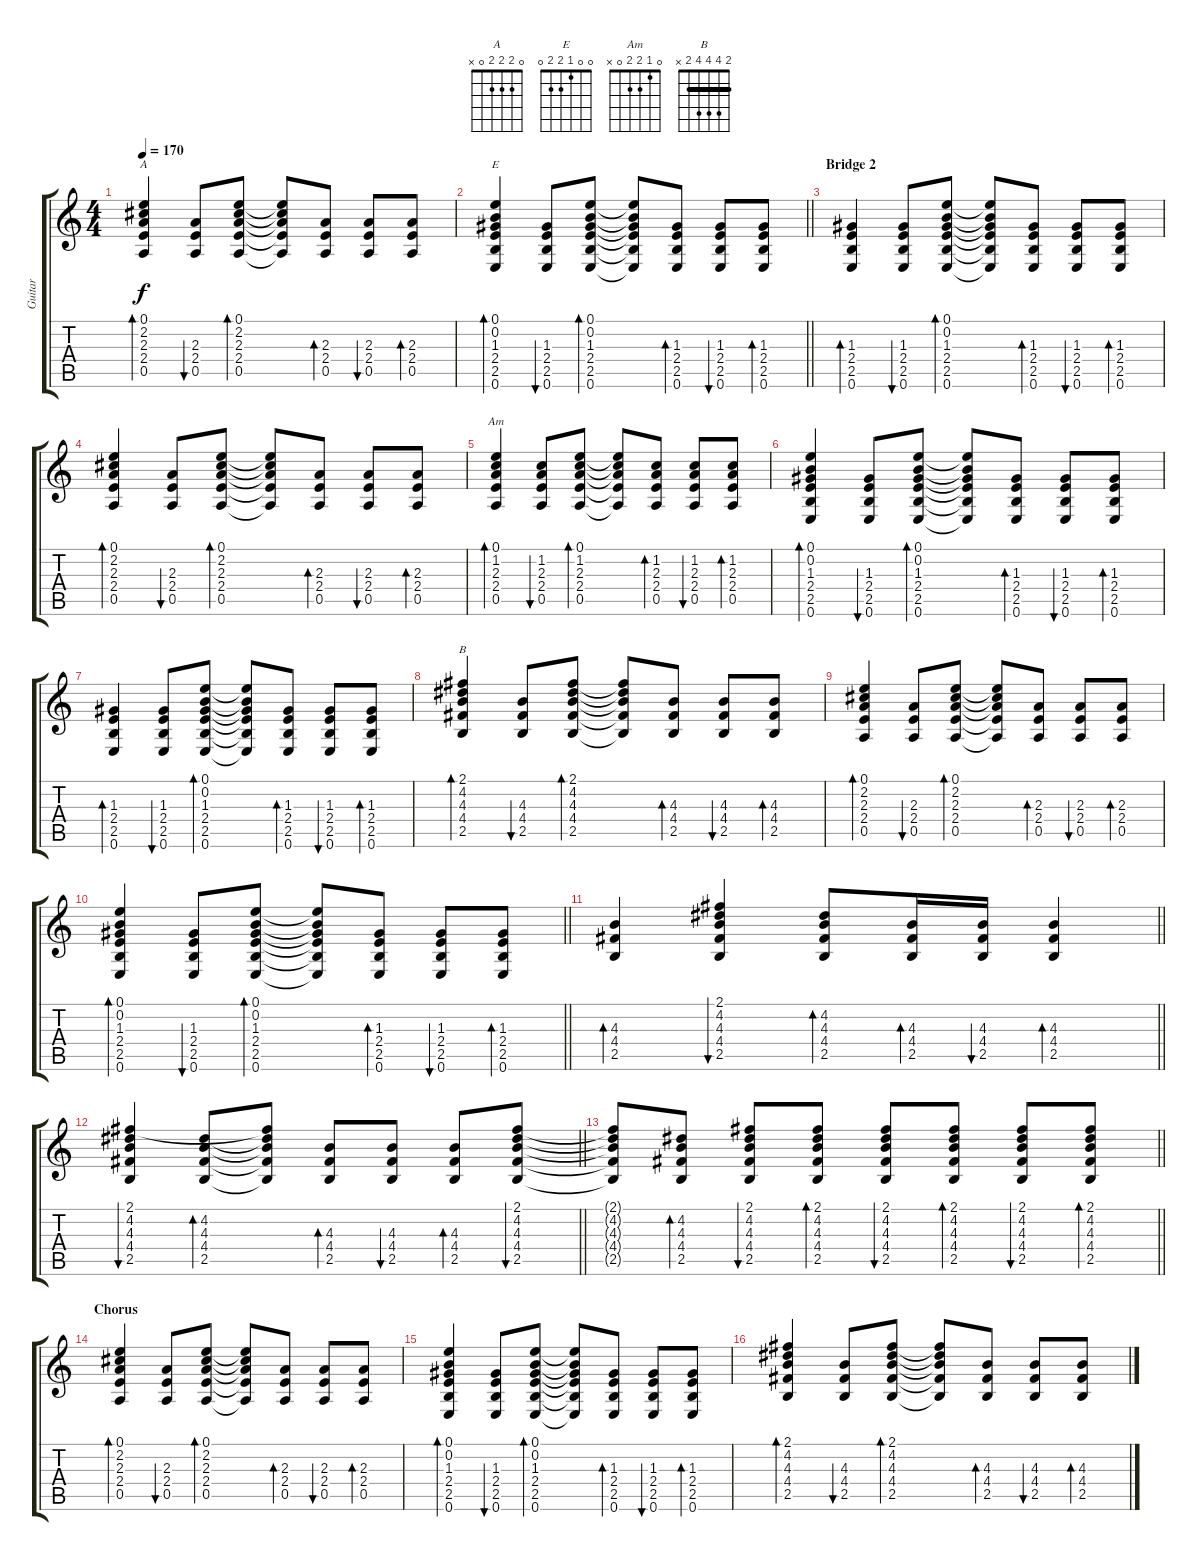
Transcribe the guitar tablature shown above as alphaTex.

\track ("Guitar" "Guitar") {instrument acousticguitarsteel}
\staff {score tabs}
\tuning (E4 B3 G3 D3 A2 E2) {hide}
\chord ("A" 0 2 2 2 0 x)
\chord ("E" 0 0 1 2 2 0)
\chord ("Am" 0 1 2 2 0 x)
\chord ("B" 2 4 4 4 2 x) {barre 2}
\ts (4 4)
\tempo 170
\clef g2
\ks c
(0.1 2.2 2.3 2.4 0.5).4{bd 120 ch "A" dy f} (2.3 2.4 0.5).8{bu 120} (0.1 2.2 2.3 2.4 0.5).8{bd 120} (0.1{t} 2.2{t} 2.3{t} 2.4{t} 0.5{t}).8 (2.3 2.4 0.5).8{bd 60} (2.3 2.4 0.5).8{bu 60} (2.3 2.4 0.5).8{bd 60} |
\barLineRight lightlight
(0.1 0.2 1.3 2.4 2.5 0.6).4{bd 120 ch "E"} (1.3 2.4 2.5 0.6).8{bu 120} (0.1 0.2 1.3 2.4 2.5 0.6).8{bd 120} (0.1{t} 0.2{t} 1.3{t} 2.4{t} 2.5{t} 0.6{t}).8 (1.3 2.4 2.5 0.6).8{bd 60} (1.3 2.4 2.5 0.6).8{bu 60} (1.3 2.4 2.5 0.6).8{bd 60} |
\section ("" "Bridge 2")
(1.3 2.4 2.5 0.6).4{bd 120} (1.3 2.4 2.5 0.6).8{bu 120} (0.1 0.2 1.3 2.4 2.5 0.6).8{bd 120} (0.1{t} 0.2{t} 1.3{t} 2.4{t} 2.5{t} 0.6{t}).8 (1.3 2.4 2.5 0.6).8{bd 60} (1.3 2.4 2.5 0.6).8{bu 60} (1.3 2.4 2.5 0.6).8{bd 60} |
(0.1 2.2 2.3 2.4 0.5).4{bd 120} (2.3 2.4 0.5).8{bu 120} (0.1 2.2 2.3 2.4 0.5).8{bd 120} (0.1{t} 2.2{t} 2.3{t} 2.4{t} 0.5{t}).8 (2.3 2.4 0.5).8{bd 60} (2.3 2.4 0.5).8{bu 60} (2.3 2.4 0.5).8{bd 60} |
(0.1 1.2 2.3 2.4 0.5).4{bd 120 ch "Am"} (1.2 2.3 2.4 0.5).8{bu 120} (0.1 1.2 2.3 2.4 0.5).8{bd 120} (0.1{t} 1.2{t} 2.3{t} 2.4{t} 0.5{t}).8 (1.2 2.3 2.4 0.5).8{bd 60} (1.2 2.3 2.4 0.5).8{bu 60} (1.2 2.3 2.4 0.5).8{bd 60} |
(0.1 0.2 1.3 2.4 2.5 0.6).4{bd 120} (1.3 2.4 2.5 0.6).8{bu 120} (0.1 0.2 1.3 2.4 2.5 0.6).8{bd 120} (0.1{t} 0.2{t} 1.3{t} 2.4{t} 2.5{t} 0.6{t}).8 (1.3 2.4 2.5 0.6).8{bd 60} (1.3 2.4 2.5 0.6).8{bu 60} (1.3 2.4 2.5 0.6).8{bd 60} |
(1.3 2.4 2.5 0.6).4{bd 120} (1.3 2.4 2.5 0.6).8{bu 120} (0.1 0.2 1.3 2.4 2.5 0.6).8{bd 120} (0.1{t} 0.2{t} 1.3{t} 2.4{t} 2.5{t} 0.6{t}).8 (1.3 2.4 2.5 0.6).8{bd 60} (1.3 2.4 2.5 0.6).8{bu 60} (1.3 2.4 2.5 0.6).8{bd 60} |
(2.1 4.2 4.3 4.4 2.5).4{bd 120 ch "B"} (4.3 4.4 2.5).8{bu 120} (2.1 4.2 4.3 4.4 2.5).8{bd 120} (2.1{t} 4.2{t} 4.3{t} 4.4{t} 2.5{t}).8 (4.3 4.4 2.5).8{bd 60} (4.3 4.4 2.5).8{bu 60} (4.3 4.4 2.5).8{bd 60} |
(0.1 2.2 2.3 2.4 0.5).4{bd 120} (2.3 2.4 0.5).8{bu 120} (0.1 2.2 2.3 2.4 0.5).8{bd 120} (0.1{t} 2.2{t} 2.3{t} 2.4{t} 0.5{t}).8 (2.3 2.4 0.5).8{bd 60} (2.3 2.4 0.5).8{bu 60} (2.3 2.4 0.5).8{bd 60} |
\barLineRight lightlight
(0.1 0.2 1.3 2.4 2.5 0.6).4{bd 120} (1.3 2.4 2.5 0.6).8{bu 120} (0.1 0.2 1.3 2.4 2.5 0.6).8{bd 120} (0.1{t} 0.2{t} 1.3{t} 2.4{t} 2.5{t} 0.6{t}).8 (1.3 2.4 2.5 0.6).8{bd 60} (1.3 2.4 2.5 0.6).8{bu 60} (1.3 2.4 2.5 0.6).8{bd 60} |
\barLineRight lightlight
(4.3 4.4 2.5).4{bd 120} (2.1 4.2 4.3 4.4 2.5).4{bu 120} (4.2 4.3 4.4 2.5).8{bd 120} (4.3 4.4 2.5).16{bd 60} (4.3 4.4 2.5).16{bu 60} (4.3 4.4 2.5).4{bd 60} |
\barLineRight lightlight
(2.1 4.2 4.3 4.4 2.5).4{bu 120} (4.2 4.3 4.4 2.5).8{bd 120} (2.1{t} 4.2{t} 4.3{t} 4.4{t} 2.5{t}).8 (4.3 4.4 2.5).8{bd 60} (4.3 4.4 2.5).8{bu 60} (4.3 4.4 2.5).8{bd 60} (2.1 4.2 4.3 4.4 2.5).8{bu 120} |
\barLineRight lightlight
(2.1{t} 4.2{t} 4.3{t} 4.4{t} 2.5{t}).8 (4.2 4.3 4.4 2.5).8{bd 120} (2.1 4.2 4.3 4.4 2.5).8{bu 120} (2.1 4.2 4.3 4.4 2.5).8{bd 60} (2.1 4.2 4.3 4.4 2.5).8{bu 120} (2.1 4.2 4.3 4.4 2.5).8{bd 60} (2.1 4.2 4.3 4.4 2.5).8{bu 120} (2.1 4.2 4.3 4.4 2.5).8{bd 60} |
\section ("" "Chorus")
(0.1 2.2 2.3 2.4 0.5).4{bd 120} (2.3 2.4 0.5).8{bu 120} (0.1 2.2 2.3 2.4 0.5).8{bd 120} (0.1{t} 2.2{t} 2.3{t} 2.4{t} 0.5{t}).8 (2.3 2.4 0.5).8{bd 60} (2.3 2.4 0.5).8{bu 60} (2.3 2.4 0.5).8{bd 60} |
(0.1 0.2 1.3 2.4 2.5 0.6).4{bd 120} (1.3 2.4 2.5 0.6).8{bu 120} (0.1 0.2 1.3 2.4 2.5 0.6).8{bd 120} (0.1{t} 0.2{t} 1.3{t} 2.4{t} 2.5{t} 0.6{t}).8 (1.3 2.4 2.5 0.6).8{bd 60} (1.3 2.4 2.5 0.6).8{bu 60} (1.3 2.4 2.5 0.6).8{bd 60} |
(2.1 4.2 4.3 4.4 2.5).4{bd 120} (4.3 4.4 2.5).8{bu 120} (2.1 4.2 4.3 4.4 2.5).8{bd 120} (2.1{t} 4.2{t} 4.3{t} 4.4{t} 2.5{t}).8 (4.3 4.4 2.5).8{bd 60} (4.3 4.4 2.5).8{bu 60} (4.3 4.4 2.5).8{bd 60}
